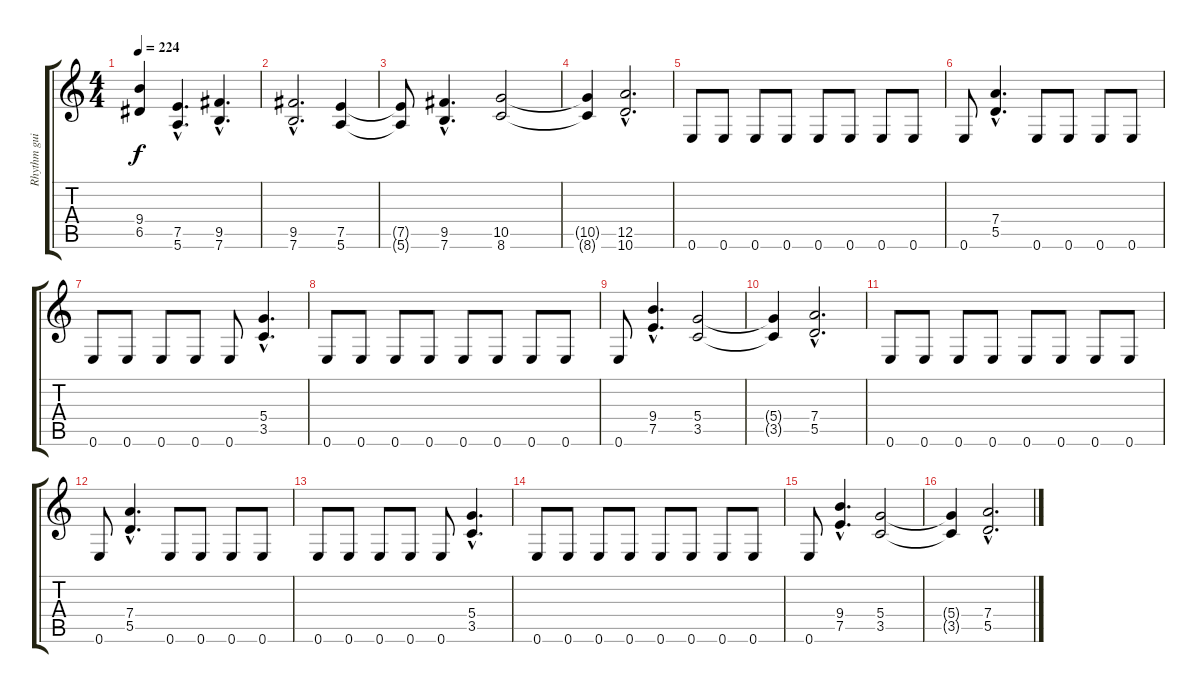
\track ("Rhythm guitar" "Rhythm gui") {instrument distortionguitar}
\staff {score tabs}
\tuning (E4 B3 G3 D3 A2 E2) {hide}
\ts (4 4)
\tempo 224
\clef g2
\ks c
(9.4{t} 6.5{t}).4{dy f} (7.5{hac} 5.6{hac}).4{d} (9.5{hac} 7.6{hac}).4{d} |
(9.5{hac} 7.6{hac}).2{d} (7.5 5.6).4 |
(7.5{t} 5.6{t}).8 (9.5{hac} 7.6{hac}).4{d} (10.5 8.6).2 |
(10.5{t} 8.6{t}).4 (12.5{hac} 10.6{hac}).2{d} |
0.6.8 0.6.8 0.6.8 0.6.8 0.6.8 0.6.8 0.6.8 0.6.8 |
0.6.8 (7.4{hac} 5.5{hac}).4{d} 0.6.8 0.6.8 0.6.8 0.6.8 |
0.6.8 0.6.8 0.6.8 0.6.8 0.6.8 (5.4{hac} 3.5{hac}).4{d} |
0.6.8 0.6.8 0.6.8 0.6.8 0.6.8 0.6.8 0.6.8 0.6.8 |
0.6.8 (9.4{hac} 7.5{hac}).4{d} (5.4 3.5).2 |
(5.4{t} 3.5{t}).4 (7.4{hac} 5.5{hac}).2{d} |
0.6.8 0.6.8 0.6.8 0.6.8 0.6.8 0.6.8 0.6.8 0.6.8 |
0.6.8 (7.4{hac} 5.5{hac}).4{d} 0.6.8 0.6.8 0.6.8 0.6.8 |
0.6.8 0.6.8 0.6.8 0.6.8 0.6.8 (5.4{hac} 3.5{hac}).4{d} |
0.6.8 0.6.8 0.6.8 0.6.8 0.6.8 0.6.8 0.6.8 0.6.8 |
0.6.8 (9.4{hac} 7.5{hac}).4{d} (5.4 3.5).2 |
(5.4{t} 3.5{t}).4 (7.4{hac} 5.5{hac}).2{d}
